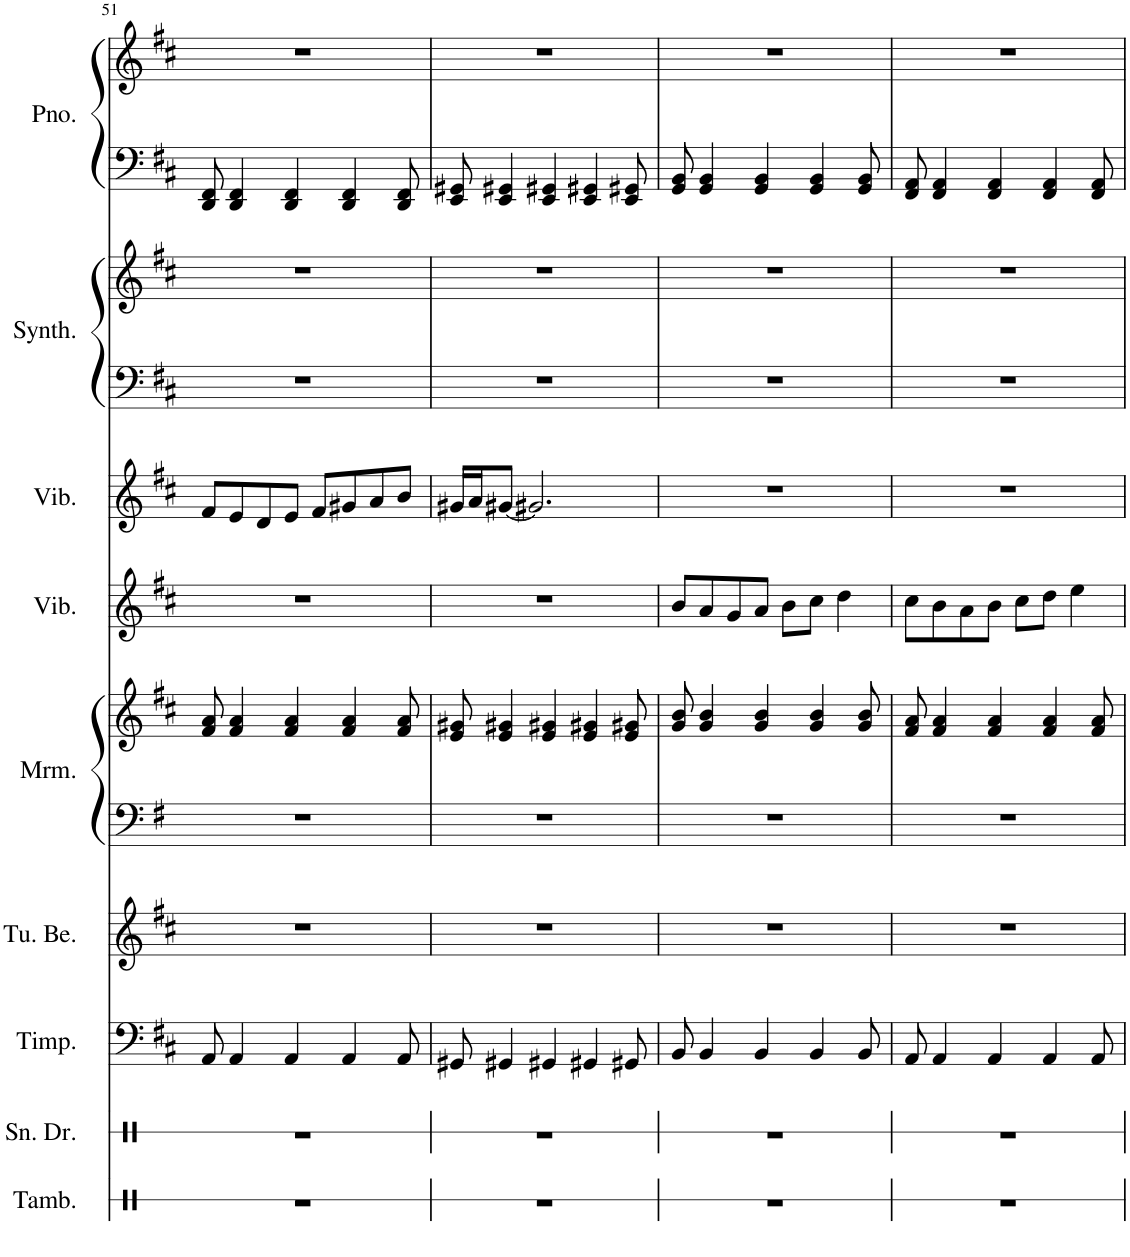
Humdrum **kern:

**kern	**kern	**kern	**kern	**kern	**kern	**kern	**kern	**kern	**kern	**kern	**kern
*part9	*part8	*part7	*part6	*part5	*part5	*part4	*part3	*part2	*part2	*part1	*part1
*staff12	*staff11	*staff10	*staff9	*staff8	*staff7	*staff6	*staff5	*staff4	*staff3	*staff2	*staff1
*I"Tambourine	*I"Snare Drum	*I"Timpani	*I"Tubular Bells	*I"Marimba	*	*I"Vibraphone	*I"Vibraphone	*I"Keyboard Synthesizer	*	*I"Piano	*
*I'Tamb.	*I'Sn. Dr.	*I'Timp.	*I'Tu. Be.	*I'Mrm.	*	*I'Vib.	*I'Vib.	*I'Synth.	*	*I'Pno.	*
!!LO:PB:g=z
*clefX	*clefX	*clefF4	*clefG2	*clefF4	*clefG2	*clefG2	*clefG2	*clefF4	*clefG2	*clefF4	*clefG2
*k[]	*k[]	*k[f#c#]	*k[f#c#]	*k[f#]	*k[f#c#]	*k[f#c#]	*k[f#c#]	*k[f#c#]	*k[f#c#]	*k[f#c#]	*k[f#c#]
*M4/4	*M4/4	*M4/4	*M4/4	*M4/4	*M4/4	*M4/4	*M4/4	*M4/4	*M4/4	*M4/4	*M4/4
=51	=51	=51	=51	=51	=51	=51	=51	=51	=51	=51	=51
1r	1r	8AA/	1r	1r	8f#/ 8a/	1r	8f#/L	1r	1r	8DD/ 8FF#/	1r
.	.	4AA/	.	.	4f#/ 4a/	.	8e/	.	.	4DD/ 4FF#/	.
.	.	.	.	.	.	.	8d/	.	.	.	.
.	.	4AA/	.	.	4f#/ 4a/	.	8e/J	.	.	4DD/ 4FF#/	.
.	.	.	.	.	.	.	8f#/L	.	.	.	.
.	.	4AA/	.	.	4f#/ 4a/	.	8g#X/	.	.	4DD/ 4FF#/	.
.	.	.	.	.	.	.	8a/	.	.	.	.
.	.	8AA/	.	.	8f#/ 8a/	.	8b/J	.	.	8DD/ 8FF#/	.
=52	=52	=52	=52	=52	=52	=52	=52	=52	=52	=52	=52
1r	1r	8GG#X/	1r	1r	8e/ 8g#X/	1r	16g#X/LL	1r	1r	8EE/ 8GG#X/	1r
.	.	.	.	.	.	.	16a/J	.	.	.	.
.	.	4GG#X/	.	.	4e/ 4g#X/	.	[8g#X/J	.	.	4EE/ 4GG#X/	.
.	.	.	.	.	.	.	2.g#X/]	.	.	.	.
.	.	4GG#X/	.	.	4e/ 4g#X/	.	.	.	.	4EE/ 4GG#X/	.
.	.	4GG#X/	.	.	4e/ 4g#X/	.	.	.	.	4EE/ 4GG#X/	.
.	.	8GG#X/	.	.	8e/ 8g#X/	.	.	.	.	8EE/ 8GG#X/	.
=53	=53	=53	=53	=53	=53	=53	=53	=53	=53	=53	=53
1r	1r	8BB/	1r	1r	8g/ 8b/	8b/L	1r	1r	1r	8GG/ 8BB/	1r
.	.	4BB/	.	.	4g/ 4b/	8a/	.	.	.	4GG/ 4BB/	.
.	.	.	.	.	.	8g/	.	.	.	.	.
.	.	4BB/	.	.	4g/ 4b/	8a/J	.	.	.	4GG/ 4BB/	.
.	.	.	.	.	.	8b\L	.	.	.	.	.
.	.	4BB/	.	.	4g/ 4b/	8cc#\J	.	.	.	4GG/ 4BB/	.
.	.	.	.	.	.	4dd\	.	.	.	.	.
.	.	8BB/	.	.	8g/ 8b/	.	.	.	.	8GG/ 8BB/	.
=54	=54	=54	=54	=54	=54	=54	=54	=54	=54	=54	=54
1r	1r	8AA/	1r	1r	8f#/ 8a/	8cc#\L	1r	1r	1r	8FF#/ 8AA/	1r
.	.	4AA/	.	.	4f#/ 4a/	8b\	.	.	.	4FF#/ 4AA/	.
.	.	.	.	.	.	8a\	.	.	.	.	.
.	.	4AA/	.	.	4f#/ 4a/	8b\J	.	.	.	4FF#/ 4AA/	.
.	.	.	.	.	.	8cc#\L	.	.	.	.	.
.	.	4AA/	.	.	4f#/ 4a/	8dd\J	.	.	.	4FF#/ 4AA/	.
.	.	.	.	.	.	4ee\	.	.	.	.	.
.	.	8AA/	.	.	8f#/ 8a/	.	.	.	.	8FF#/ 8AA/	.
=	=	=	=	=	=	=	=	=	=	=	=
*-	*-	*-	*-	*-	*-	*-	*-	*-	*-	*-	*-
